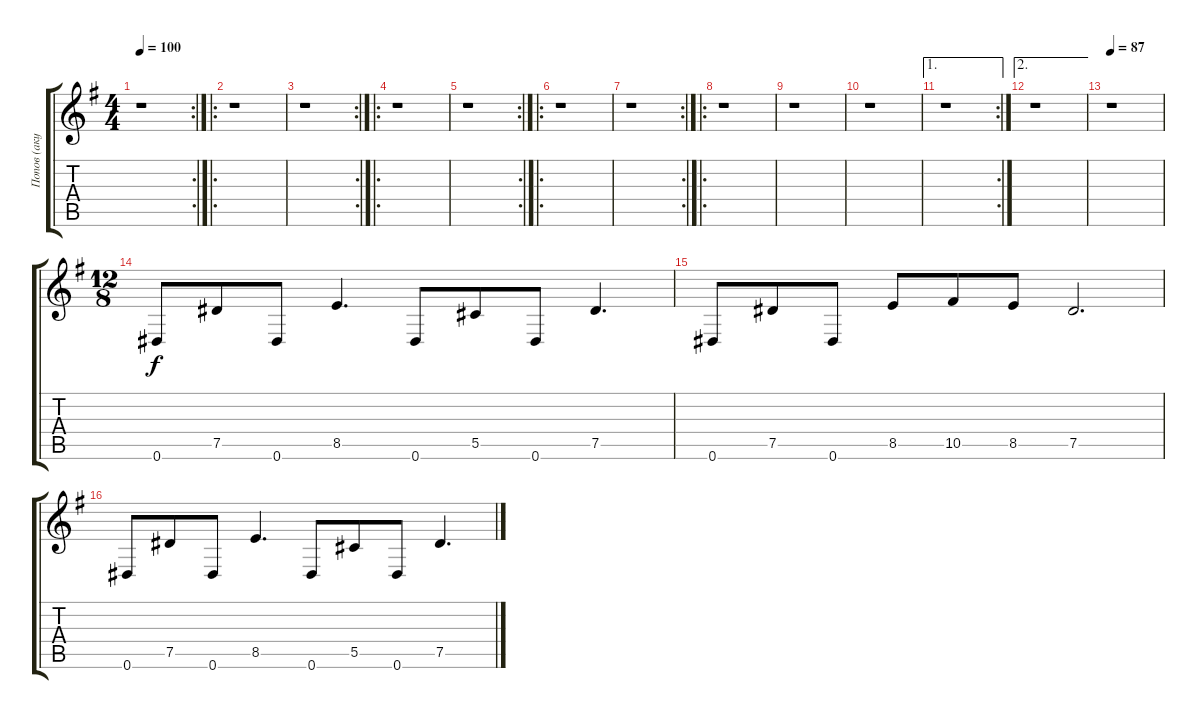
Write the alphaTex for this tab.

\track ("Попов (акустика)" "Попов (аку") {instrument electricguitarclean}
\staff {score tabs}
\tuning (Eb4 Bb3 Gb3 Db3 Ab2 Eb2) {hide}
\rc 2
\ts (4 4)
\tempo 100
\clef g2
\ks g
r.1{dy f} |
\ro
r.1 |
\rc 2
r.1 |
\ro
r.1 |
\rc 2
r.1 |
\ro
r.1 |
\rc 2
r.1 |
\ro
r.1 |
r.1 |
r.1 |
\ae 1
\rc 2
r.1 |
\ae 2
r.1 |
\tempo 87
r.1 |
\ts (12 8)
0.6.8 7.5.8 0.6.8 8.5.4{d} 0.6.8 5.5.8 0.6.8 7.5.4{d} |
0.6.8 7.5.8 0.6.8 8.5.8 10.5.8 8.5.8 7.5.2{d} |
0.6.8 7.5.8 0.6.8 8.5.4{d} 0.6.8 5.5.8 0.6.8 7.5.4{d}
